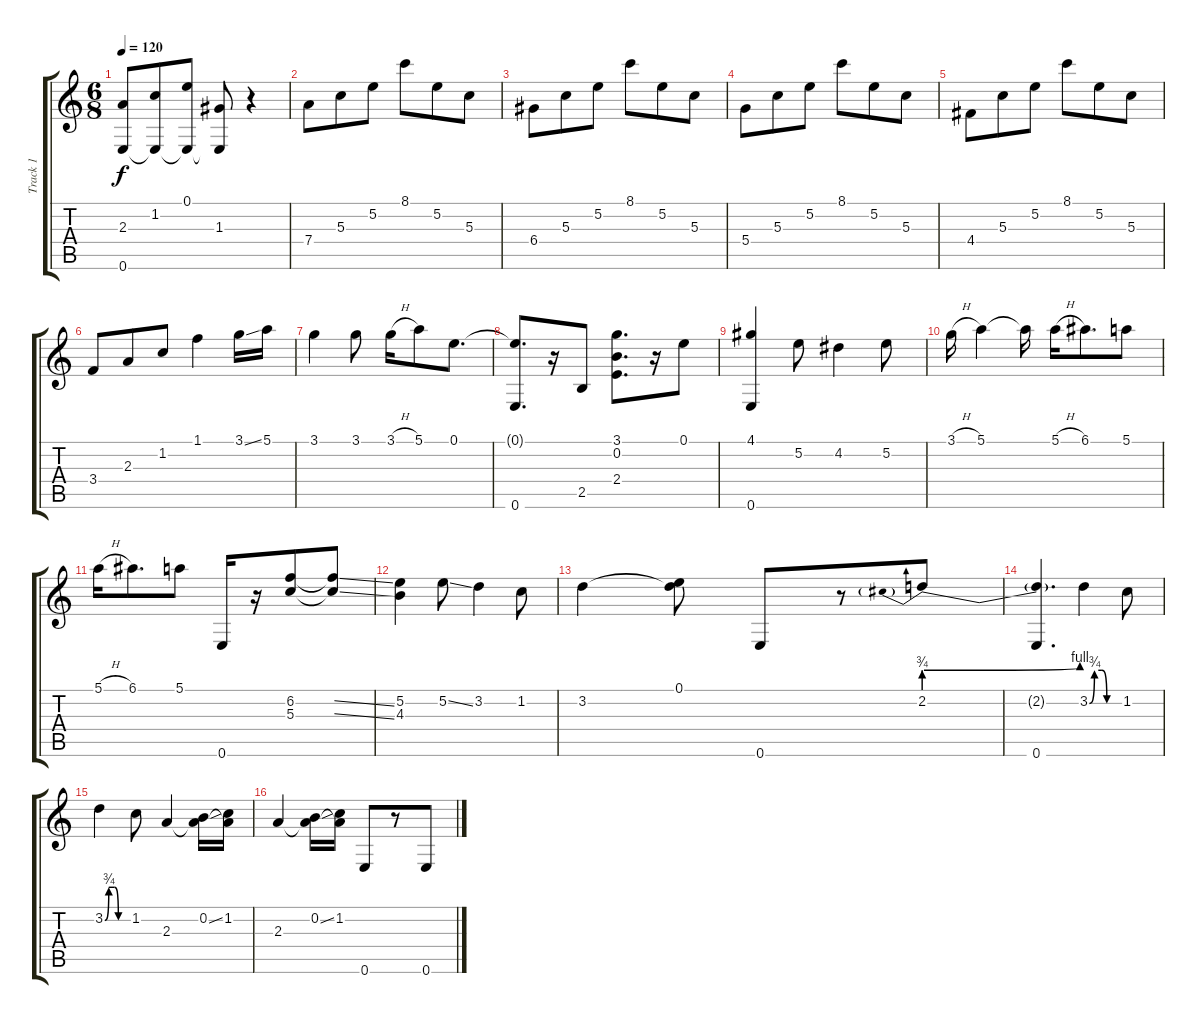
\track ("Track 1" "Track 1") {instrument acousticguitarsteel}
\staff {score tabs}
\tuning (E4 B3 G3 D3 A2 E2) {hide}
\ts (6 8)
\tempo 120
\clef g2
\ks c
(2.3 0.6).8{dy f} (1.2 0.6{t}).8 (0.1 0.6{t}).8 (1.3 0.6{t}).8 r.4 |
7.4.8 5.3.8 5.2.8 8.1.8 5.2.8 5.3.8 |
6.4.8 5.3.8 5.2.8 8.1.8 5.2.8 5.3.8 |
5.4.8 5.3.8 5.2.8 8.1.8 5.2.8 5.3.8 |
4.4.8 5.3.8 5.2.8 8.1.8 5.2.8 5.3.8 |
3.4.8 2.3.8 1.2.8 1.1.4 3.1{ss}.16 5.1.16 |
3.1.4 3.1.8 3.1{h}.16 5.1.8 0.1.8{d} |
(0.1{t} 0.6).8{d} r.16 2.5.8 (3.1 0.2 2.4).8{d} r.16 0.1.8 |
(4.1 0.6).4 5.2.8 4.2.4 5.2.8 |
3.1{h}.16 5.1.4 5.1{t}.16 5.1{h}.16 6.1.8{d} 5.1.8 |
5.1{h}.16 6.1.8{d} 5.1.8 0.6.16 r.16 (6.2 5.3).8 (6.2{ss t} 5.3{ss t}).8 |
(5.2 4.3).4 5.2{ss}.8 3.2.4 1.2.8 |
3.2.4 (0.1 3.2{t}).8 0.6.8 r.8 2.2{be (prebendbend 0 3 60 4)}.8 |
(2.2{t} 0.6).4{d} 3.2{be (custom 0 0 10 3 25 3 35 0 60 0)}.4 1.2.8 |
3.2{be (custom 0 0 10 3 25 3 35 0 60 0)}.4 1.2.8 2.3.4 (0.2{ss} 2.3{t}).16 (1.2 2.3{t}).16 |
2.3.4 (0.2{ss} 2.3{t}).16 (1.2 2.3{t}).16 0.6.8 r.8 0.6.8
